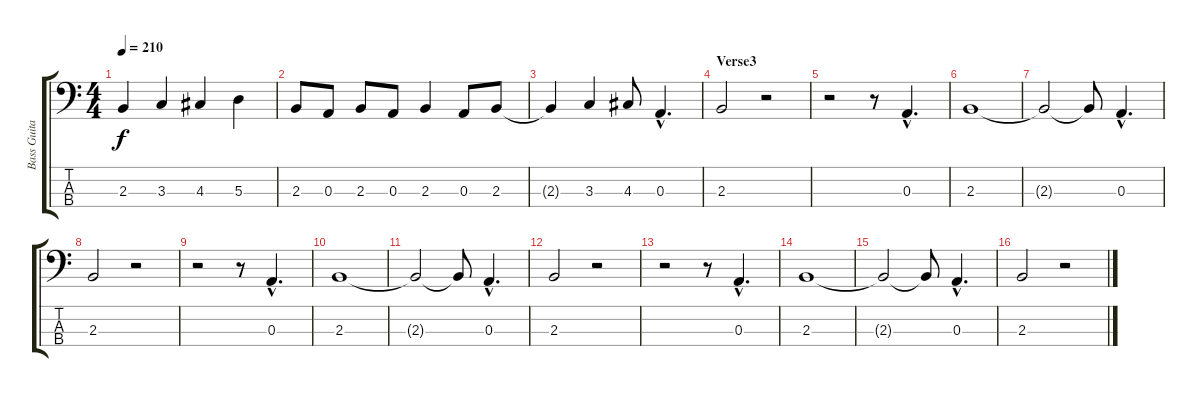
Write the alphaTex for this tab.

\track ("Bass Guitar" "Bass Guita") {instrument electricbassfinger}
\staff {score tabs}
\tuning (G2 D2 A1 E1) {hide}
\ts (4 4)
\tempo 210
\clef f4
\ks c
2.3{t}.4{dy f} 3.3.4 4.3.4 5.3.4 |
2.3.8 0.3.8 2.3.8 0.3.8 2.3.4 0.3.8 2.3.8 |
2.3{t}.4 3.3.4 4.3.8 0.3{hac}.4{d} |
\section ("" "Verse3")
2.3.2 r.2 |
r.2 r.8 0.3{hac}.4{d} |
2.3.1 |
2.3{t}.2 2.3{t}.8 0.3{hac}.4{d} |
2.3.2 r.2 |
r.2 r.8 0.3{hac}.4{d} |
2.3.1 |
2.3{t}.2 2.3{t}.8 0.3{hac}.4{d} |
2.3.2 r.2 |
r.2 r.8 0.3{hac}.4{d} |
2.3.1 |
2.3{t}.2 2.3{t}.8 0.3{hac}.4{d} |
2.3.2 r.2
